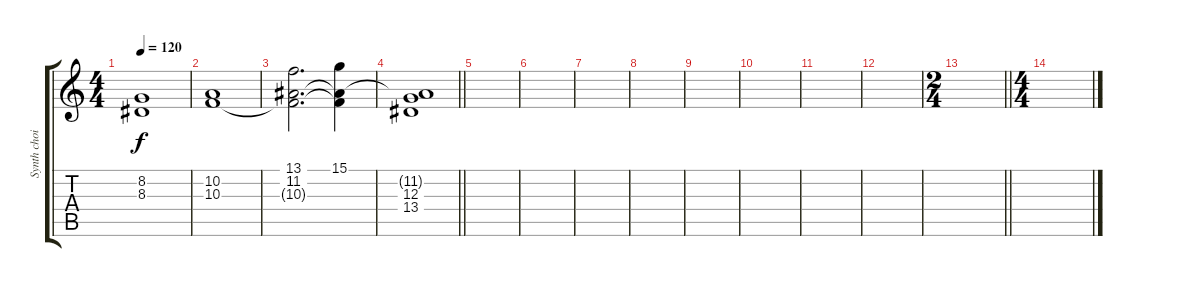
\track ("Synth choir 1" "Synth choi") {instrument pad4choir}
\staff {score tabs}
\tuning (E4 B3 G3 D3 A2 E2) {hide}
\ts (4 4)
\tempo 120
\clef g2
\ks c
(8.2 8.3).1{dy f} |
(10.2 10.3).1 |
(13.1 11.2 10.3{t}).2{d} (15.1 11.2{t} 10.3{t}).4 |
\barLineRight lightlight
(11.2{t} 12.3 13.4).1 |
|
|
|
|
|
|
|
|
\ts (2 4)
\barLineRight lightlight
|
\ts (4 4)
